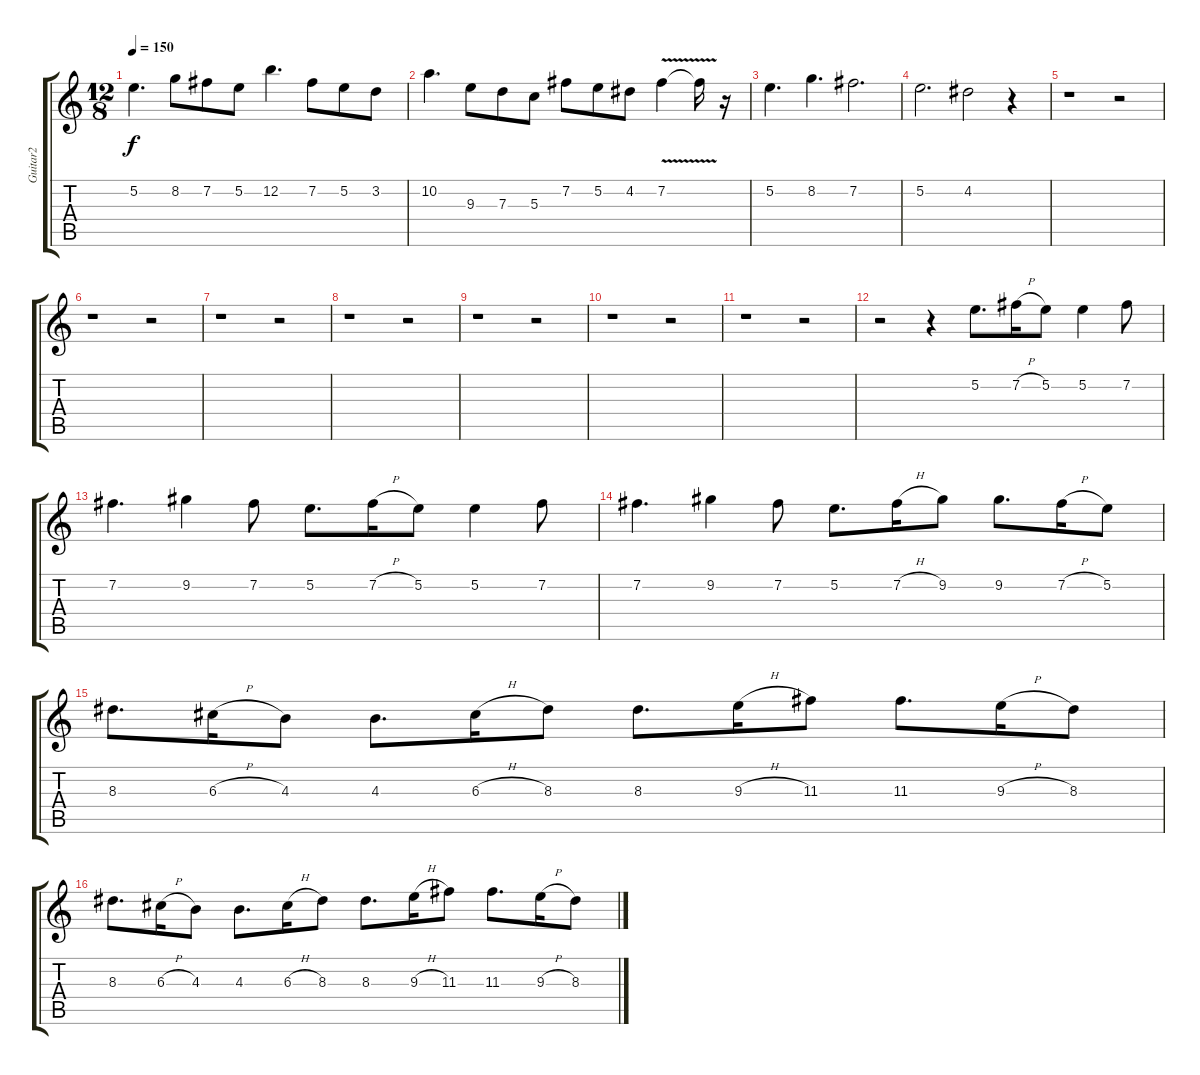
\track ("Guitar2" "Guitar2") {instrument distortionguitar}
\staff {score tabs}
\tuning (E4 B3 G3 D3 A2 E2) {hide}
\ts (12 8)
\tempo 150
\clef g2
\ks c
5.2.4{d dy f} 8.2.8 7.2.8 5.2.8 12.2.4{d} 7.2.8 5.2.8 3.2.8 |
10.2.4{d} 9.3.8 7.3.8 5.3.8 7.2.8 5.2.8 4.2.8 7.2{v}.4 7.2{t}.16 r.16 |
5.2.4{d} 8.2.4{d} 7.2.2{d} |
5.2.2{d} 4.2.2 r.4 |
r.1 r.2 |
r.1 r.2 |
r.1 r.2 |
r.1 r.2 |
r.1 r.2 |
r.1 r.2 |
r.1 r.2 |
r.2 r.4 5.2.8{d} 7.2{h}.16 5.2.8 5.2.4 7.2.8 |
7.2.4{d} 9.2.4 7.2.8 5.2.8{d} 7.2{h}.16 5.2.8 5.2.4 7.2.8 |
7.2.4{d} 9.2.4 7.2.8 5.2.8{d} 7.2{h}.16 9.2.8 9.2.8{d} 7.2{h}.16 5.2.8 |
8.3.8{d} 6.3{h}.16 4.3.8 4.3.8{d} 6.3{h}.16 8.3.8 8.3.8{d} 9.3{h}.16 11.3.8 11.3.8{d} 9.3{h}.16 8.3.8 |
8.3.8{d} 6.3{h}.16 4.3.8 4.3.8{d} 6.3{h}.16 8.3.8 8.3.8{d} 9.3{h}.16 11.3.8 11.3.8{d} 9.3{h}.16 8.3.8
